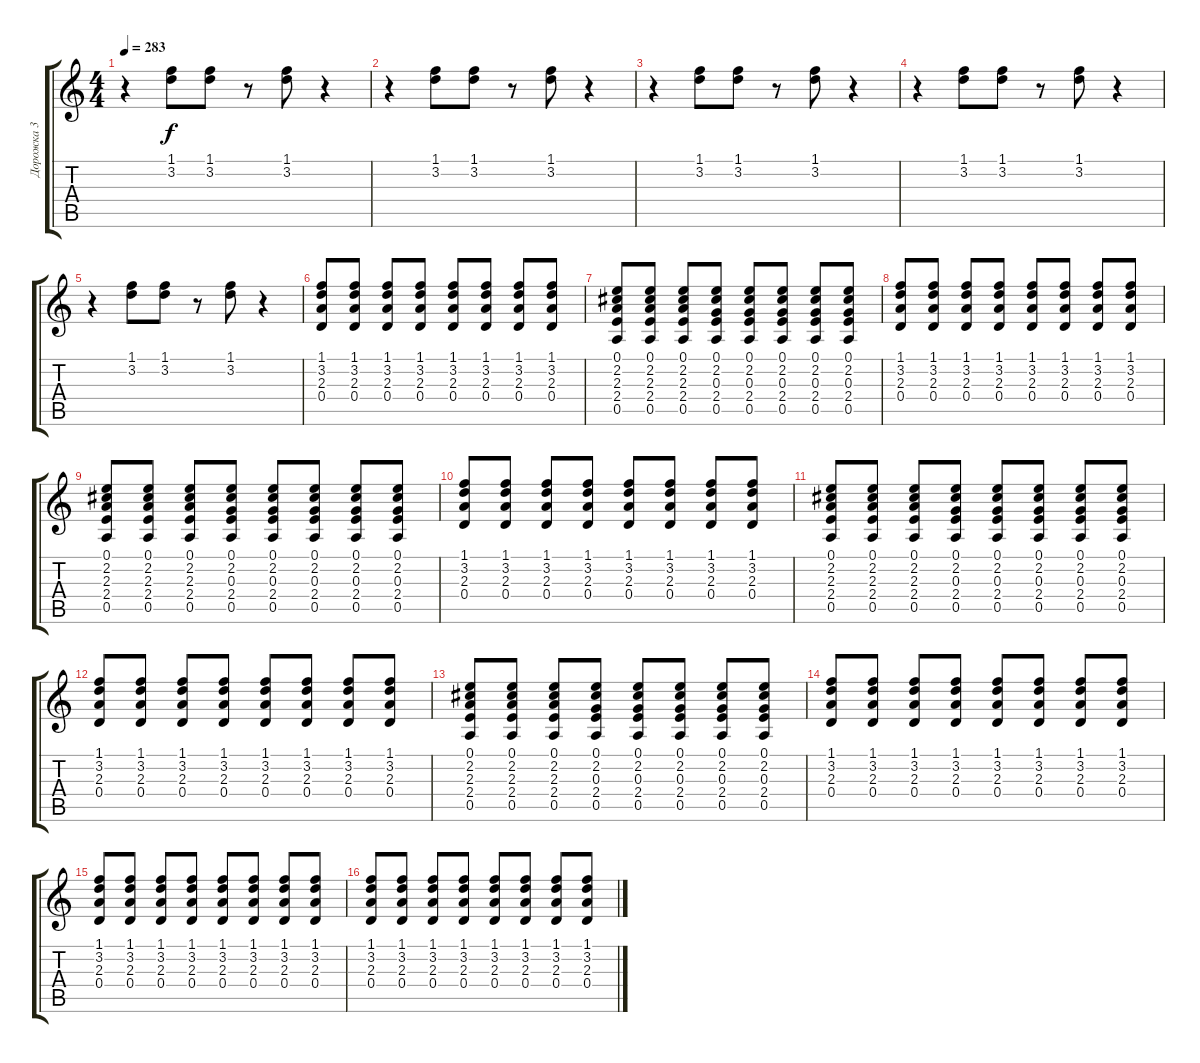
\track ("Дорожка 3" "Дорожка 3") {instrument distortionguitar}
\staff {score tabs}
\tuning (E4 B3 G3 D3 A2 E2) {hide}
\ts (4 4)
\tempo 283
\clef g2
\ks c
r.4{dy f} (1.1 3.2).8 (1.1 3.2).8 r.8 (1.1 3.2).8 r.4 |
r.4 (1.1 3.2).8 (1.1 3.2).8 r.8 (1.1 3.2).8 r.4 |
r.4 (1.1 3.2).8 (1.1 3.2).8 r.8 (1.1 3.2).8 r.4 |
r.4 (1.1 3.2).8 (1.1 3.2).8 r.8 (1.1 3.2).8 r.4 |
r.4 (1.1 3.2).8 (1.1 3.2).8 r.8 (1.1 3.2).8 r.4 |
(1.1 3.2 2.3 0.4).8 (1.1 3.2 2.3 0.4).8 (1.1 3.2 2.3 0.4).8 (1.1 3.2 2.3 0.4).8 (1.1 3.2 2.3 0.4).8 (1.1 3.2 2.3 0.4).8 (1.1 3.2 2.3 0.4).8 (1.1 3.2 2.3 0.4).8 |
(0.1 2.2 2.3 2.4 0.5).8 (0.1 2.2 2.3 2.4 0.5).8 (0.1 2.2 2.3 2.4 0.5).8 (0.1 2.2 0.3 2.4 0.5).8 (0.1 2.2 0.3 2.4 0.5).8 (0.1 2.2 0.3 2.4 0.5).8 (0.1 2.2 0.3 2.4 0.5).8 (0.1 2.2 0.3 2.4 0.5).8 |
(1.1 3.2 2.3 0.4).8 (1.1 3.2 2.3 0.4).8 (1.1 3.2 2.3 0.4).8 (1.1 3.2 2.3 0.4).8 (1.1 3.2 2.3 0.4).8 (1.1 3.2 2.3 0.4).8 (1.1 3.2 2.3 0.4).8 (1.1 3.2 2.3 0.4).8 |
(0.1 2.2 2.3 2.4 0.5).8 (0.1 2.2 2.3 2.4 0.5).8 (0.1 2.2 2.3 2.4 0.5).8 (0.1 2.2 0.3 2.4 0.5).8 (0.1 2.2 0.3 2.4 0.5).8 (0.1 2.2 0.3 2.4 0.5).8 (0.1 2.2 0.3 2.4 0.5).8 (0.1 2.2 0.3 2.4 0.5).8 |
(1.1 3.2 2.3 0.4).8 (1.1 3.2 2.3 0.4).8 (1.1 3.2 2.3 0.4).8 (1.1 3.2 2.3 0.4).8 (1.1 3.2 2.3 0.4).8 (1.1 3.2 2.3 0.4).8 (1.1 3.2 2.3 0.4).8 (1.1 3.2 2.3 0.4).8 |
(0.1 2.2 2.3 2.4 0.5).8 (0.1 2.2 2.3 2.4 0.5).8 (0.1 2.2 2.3 2.4 0.5).8 (0.1 2.2 0.3 2.4 0.5).8 (0.1 2.2 0.3 2.4 0.5).8 (0.1 2.2 0.3 2.4 0.5).8 (0.1 2.2 0.3 2.4 0.5).8 (0.1 2.2 0.3 2.4 0.5).8 |
(1.1 3.2 2.3 0.4).8 (1.1 3.2 2.3 0.4).8 (1.1 3.2 2.3 0.4).8 (1.1 3.2 2.3 0.4).8 (1.1 3.2 2.3 0.4).8 (1.1 3.2 2.3 0.4).8 (1.1 3.2 2.3 0.4).8 (1.1 3.2 2.3 0.4).8 |
(0.1 2.2 2.3 2.4 0.5).8 (0.1 2.2 2.3 2.4 0.5).8 (0.1 2.2 2.3 2.4 0.5).8 (0.1 2.2 0.3 2.4 0.5).8 (0.1 2.2 0.3 2.4 0.5).8 (0.1 2.2 0.3 2.4 0.5).8 (0.1 2.2 0.3 2.4 0.5).8 (0.1 2.2 0.3 2.4 0.5).8 |
(1.1 3.2 2.3 0.4).8 (1.1 3.2 2.3 0.4).8 (1.1 3.2 2.3 0.4).8 (1.1 3.2 2.3 0.4).8 (1.1 3.2 2.3 0.4).8 (1.1 3.2 2.3 0.4).8 (1.1 3.2 2.3 0.4).8 (1.1 3.2 2.3 0.4).8 |
(1.1 3.2 2.3 0.4).8 (1.1 3.2 2.3 0.4).8 (1.1 3.2 2.3 0.4).8 (1.1 3.2 2.3 0.4).8 (1.1 3.2 2.3 0.4).8 (1.1 3.2 2.3 0.4).8 (1.1 3.2 2.3 0.4).8 (1.1 3.2 2.3 0.4).8 |
(1.1 3.2 2.3 0.4).8 (1.1 3.2 2.3 0.4).8 (1.1 3.2 2.3 0.4).8 (1.1 3.2 2.3 0.4).8 (1.1 3.2 2.3 0.4).8 (1.1 3.2 2.3 0.4).8 (1.1 3.2 2.3 0.4).8 (1.1 3.2 2.3 0.4).8
